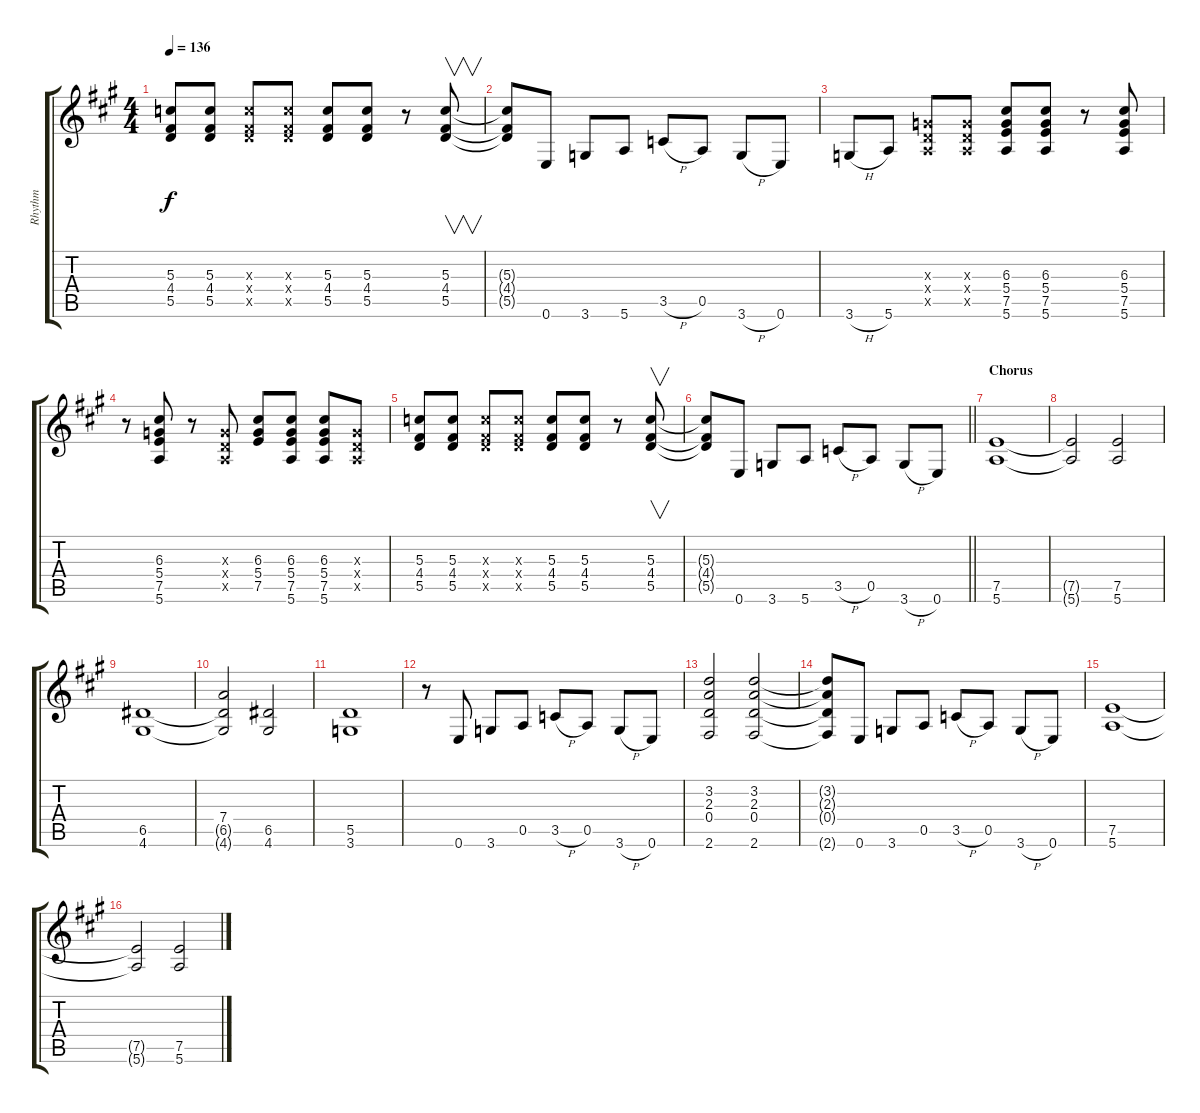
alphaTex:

\track ("Rhythm" "Rhythm") {instrument overdrivenguitar}
\staff {score tabs}
\tuning (E4 B3 G3 D3 A2 E2) {hide}
\ts (4 4)
\tempo 136
\clef g2
\ks a
(5.3 4.4 5.5).8{dy f} (5.3 4.4 5.5).8 (5.3{x} 4.4{x} 5.5{x}).8 (5.3{x} 4.4{x} 5.5{x}).8 (5.3 4.4 5.5).8 (5.3 4.4 5.5).8 r.8 (5.3 4.4 5.5).8{v} |
(5.3{t} 4.4{t} 5.5{t}).8 0.6.8 3.6.8 5.6.8 3.5{h}.8 0.5.8 3.6{h}.8 0.6.8 |
3.6{h}.8 5.6.8 (0.3{x} 0.4{x} 0.5{x}).8 (0.3{x} 0.4{x} 0.5{x}).8 (6.3 5.4 7.5 5.6).8 (6.3 5.4 7.5 5.6).8 r.8 (6.3 5.4 7.5 5.6).8 |
r.8 (6.3 5.4 7.5 5.6).8 r.8 (0.3{x} 0.4{x} 0.5{x}).8 (6.3 5.4 7.5).8 (6.3 5.4 7.5 5.6).8 (6.3 5.4 7.5 5.6).8 (0.3{x} 0.4{x} 0.5{x}).8 |
(5.3 4.4 5.5).8 (5.3 4.4 5.5).8 (5.3{x} 4.4{x} 5.5{x}).8 (5.3{x} 4.4{x} 5.5{x}).8 (5.3 4.4 5.5).8 (5.3 4.4 5.5).8 r.8 (5.3 4.4 5.5).8{v} |
\barLineRight lightlight
(5.3{t} 4.4{t} 5.5{t}).8 0.6.8 3.6.8 5.6.8 3.5{h}.8 0.5.8 3.6{h}.8 0.6.8 |
\section ("" "Chorus")
(7.5 5.6).1 |
(7.5{t} 5.6{t}).2 (7.5 5.6).2 |
(6.5 4.6).1 |
(7.4 6.5{t} 4.6{t}).2 (6.5 4.6).2 |
(5.5 3.6).1 |
r.8 0.6.8 3.6.8 0.5.8 3.5{h}.8 0.5.8 3.6{h}.8 0.6.8 |
(3.2 2.3 0.4 2.6).2 (3.2 2.3 0.4 2.6).2 |
(3.2{t} 2.3{t} 0.4{t} 2.6{t}).8 0.6.8 3.6.8 0.5.8 3.5{h}.8 0.5.8 3.6{h}.8 0.6.8 |
(7.5 5.6).1 |
(7.5{t} 5.6{t}).2 (7.5 5.6).2
